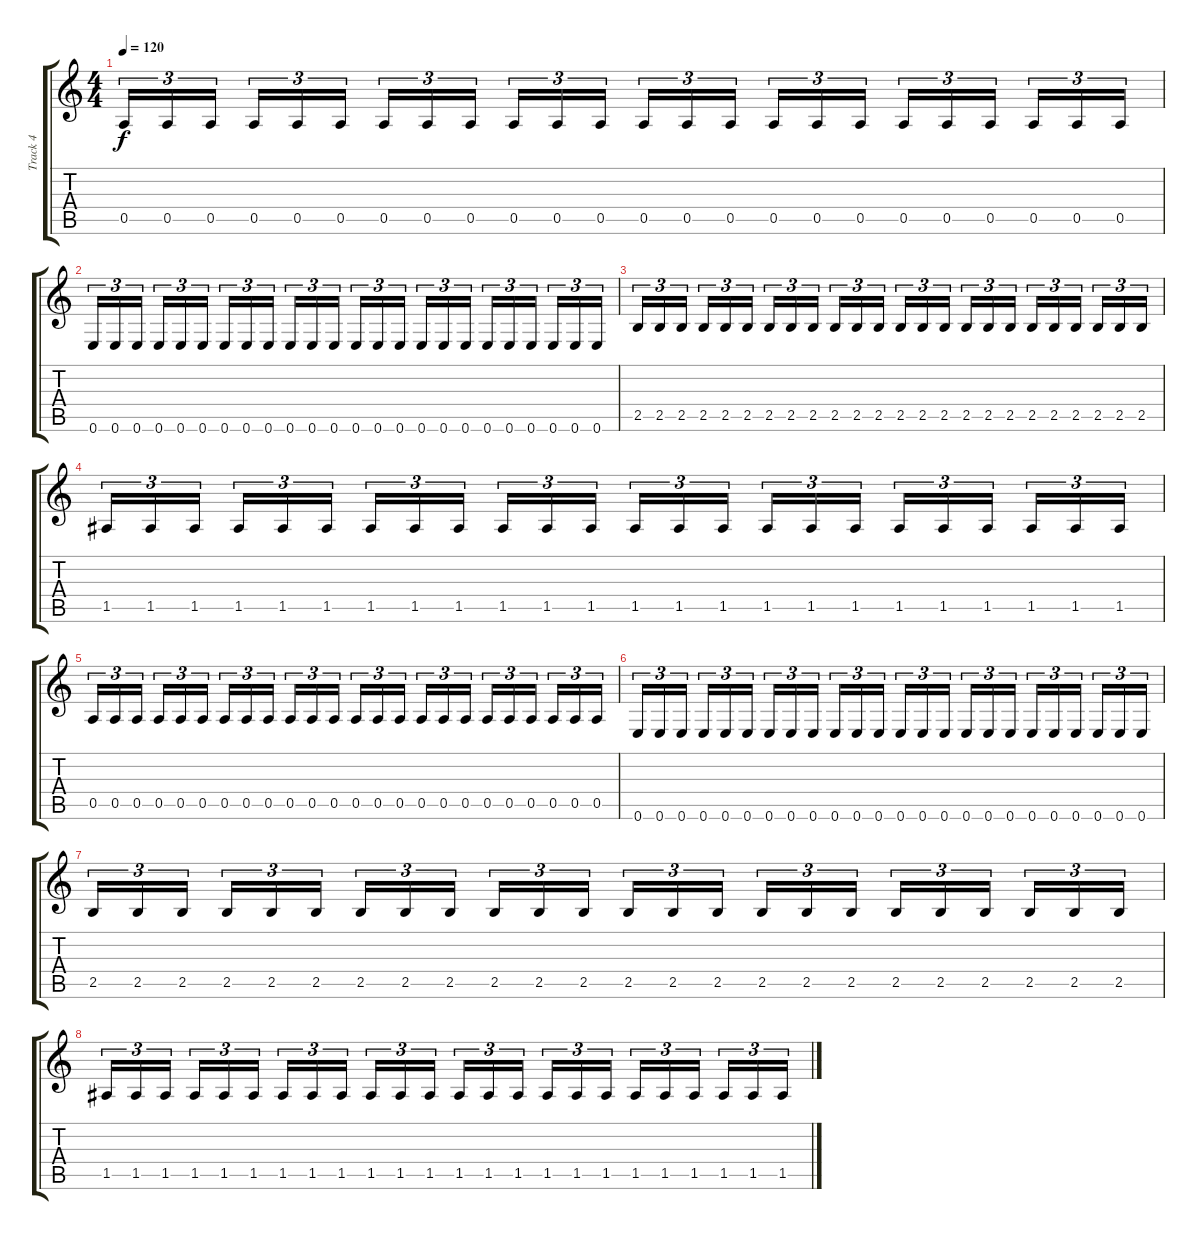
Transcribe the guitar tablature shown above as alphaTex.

\track ("Track 4" "Track 4") {instrument distortionguitar}
\staff {score tabs}
\tuning (E4 B3 G3 D3 A2 E2) {hide}
\ts (4 4)
\tempo 120
\clef g2
\ks c
0.5.16{tu (3 2) dy f} 0.5.16{tu (3 2)} 0.5.16{tu (3 2) beam splitsecondary} 0.5.16{tu (3 2)} 0.5.16{tu (3 2)} 0.5.16{tu (3 2)} 0.5.16{tu (3 2)} 0.5.16{tu (3 2)} 0.5.16{tu (3 2) beam splitsecondary} 0.5.16{tu (3 2)} 0.5.16{tu (3 2)} 0.5.16{tu (3 2)} 0.5.16{tu (3 2)} 0.5.16{tu (3 2)} 0.5.16{tu (3 2) beam splitsecondary} 0.5.16{tu (3 2)} 0.5.16{tu (3 2)} 0.5.16{tu (3 2)} 0.5.16{tu (3 2)} 0.5.16{tu (3 2)} 0.5.16{tu (3 2) beam splitsecondary} 0.5.16{tu (3 2)} 0.5.16{tu (3 2)} 0.5.16{tu (3 2)} |
0.6.16{tu (3 2)} 0.6.16{tu (3 2)} 0.6.16{tu (3 2) beam splitsecondary} 0.6.16{tu (3 2)} 0.6.16{tu (3 2)} 0.6.16{tu (3 2)} 0.6.16{tu (3 2)} 0.6.16{tu (3 2)} 0.6.16{tu (3 2) beam splitsecondary} 0.6.16{tu (3 2)} 0.6.16{tu (3 2)} 0.6.16{tu (3 2)} 0.6.16{tu (3 2)} 0.6.16{tu (3 2)} 0.6.16{tu (3 2) beam splitsecondary} 0.6.16{tu (3 2)} 0.6.16{tu (3 2)} 0.6.16{tu (3 2)} 0.6.16{tu (3 2)} 0.6.16{tu (3 2)} 0.6.16{tu (3 2) beam splitsecondary} 0.6.16{tu (3 2)} 0.6.16{tu (3 2)} 0.6.16{tu (3 2)} |
2.5.16{tu (3 2)} 2.5.16{tu (3 2)} 2.5.16{tu (3 2) beam splitsecondary} 2.5.16{tu (3 2)} 2.5.16{tu (3 2)} 2.5.16{tu (3 2)} 2.5.16{tu (3 2)} 2.5.16{tu (3 2)} 2.5.16{tu (3 2) beam splitsecondary} 2.5.16{tu (3 2)} 2.5.16{tu (3 2)} 2.5.16{tu (3 2)} 2.5.16{tu (3 2)} 2.5.16{tu (3 2)} 2.5.16{tu (3 2) beam splitsecondary} 2.5.16{tu (3 2)} 2.5.16{tu (3 2)} 2.5.16{tu (3 2)} 2.5.16{tu (3 2)} 2.5.16{tu (3 2)} 2.5.16{tu (3 2) beam splitsecondary} 2.5.16{tu (3 2)} 2.5.16{tu (3 2)} 2.5.16{tu (3 2)} |
1.5.16{tu (3 2)} 1.5.16{tu (3 2)} 1.5.16{tu (3 2) beam splitsecondary} 1.5.16{tu (3 2)} 1.5.16{tu (3 2)} 1.5.16{tu (3 2)} 1.5.16{tu (3 2)} 1.5.16{tu (3 2)} 1.5.16{tu (3 2) beam splitsecondary} 1.5.16{tu (3 2)} 1.5.16{tu (3 2)} 1.5.16{tu (3 2)} 1.5.16{tu (3 2)} 1.5.16{tu (3 2)} 1.5.16{tu (3 2) beam splitsecondary} 1.5.16{tu (3 2)} 1.5.16{tu (3 2)} 1.5.16{tu (3 2)} 1.5.16{tu (3 2)} 1.5.16{tu (3 2)} 1.5.16{tu (3 2) beam splitsecondary} 1.5.16{tu (3 2)} 1.5.16{tu (3 2)} 1.5.16{tu (3 2)} |
0.5.16{tu (3 2)} 0.5.16{tu (3 2)} 0.5.16{tu (3 2) beam splitsecondary} 0.5.16{tu (3 2)} 0.5.16{tu (3 2)} 0.5.16{tu (3 2)} 0.5.16{tu (3 2)} 0.5.16{tu (3 2)} 0.5.16{tu (3 2) beam splitsecondary} 0.5.16{tu (3 2)} 0.5.16{tu (3 2)} 0.5.16{tu (3 2)} 0.5.16{tu (3 2)} 0.5.16{tu (3 2)} 0.5.16{tu (3 2) beam splitsecondary} 0.5.16{tu (3 2)} 0.5.16{tu (3 2)} 0.5.16{tu (3 2)} 0.5.16{tu (3 2)} 0.5.16{tu (3 2)} 0.5.16{tu (3 2) beam splitsecondary} 0.5.16{tu (3 2)} 0.5.16{tu (3 2)} 0.5.16{tu (3 2)} |
0.6.16{tu (3 2)} 0.6.16{tu (3 2)} 0.6.16{tu (3 2) beam splitsecondary} 0.6.16{tu (3 2)} 0.6.16{tu (3 2)} 0.6.16{tu (3 2)} 0.6.16{tu (3 2)} 0.6.16{tu (3 2)} 0.6.16{tu (3 2) beam splitsecondary} 0.6.16{tu (3 2)} 0.6.16{tu (3 2)} 0.6.16{tu (3 2)} 0.6.16{tu (3 2)} 0.6.16{tu (3 2)} 0.6.16{tu (3 2) beam splitsecondary} 0.6.16{tu (3 2)} 0.6.16{tu (3 2)} 0.6.16{tu (3 2)} 0.6.16{tu (3 2)} 0.6.16{tu (3 2)} 0.6.16{tu (3 2) beam splitsecondary} 0.6.16{tu (3 2)} 0.6.16{tu (3 2)} 0.6.16{tu (3 2)} |
2.5.16{tu (3 2)} 2.5.16{tu (3 2)} 2.5.16{tu (3 2) beam splitsecondary} 2.5.16{tu (3 2)} 2.5.16{tu (3 2)} 2.5.16{tu (3 2)} 2.5.16{tu (3 2)} 2.5.16{tu (3 2)} 2.5.16{tu (3 2) beam splitsecondary} 2.5.16{tu (3 2)} 2.5.16{tu (3 2)} 2.5.16{tu (3 2)} 2.5.16{tu (3 2)} 2.5.16{tu (3 2)} 2.5.16{tu (3 2) beam splitsecondary} 2.5.16{tu (3 2)} 2.5.16{tu (3 2)} 2.5.16{tu (3 2)} 2.5.16{tu (3 2)} 2.5.16{tu (3 2)} 2.5.16{tu (3 2) beam splitsecondary} 2.5.16{tu (3 2)} 2.5.16{tu (3 2)} 2.5.16{tu (3 2)} |
1.5.16{tu (3 2)} 1.5.16{tu (3 2)} 1.5.16{tu (3 2) beam splitsecondary} 1.5.16{tu (3 2)} 1.5.16{tu (3 2)} 1.5.16{tu (3 2)} 1.5.16{tu (3 2)} 1.5.16{tu (3 2)} 1.5.16{tu (3 2) beam splitsecondary} 1.5.16{tu (3 2)} 1.5.16{tu (3 2)} 1.5.16{tu (3 2)} 1.5.16{tu (3 2)} 1.5.16{tu (3 2)} 1.5.16{tu (3 2) beam splitsecondary} 1.5.16{tu (3 2)} 1.5.16{tu (3 2)} 1.5.16{tu (3 2)} 1.5.16{tu (3 2)} 1.5.16{tu (3 2)} 1.5.16{tu (3 2) beam splitsecondary} 1.5.16{tu (3 2)} 1.5.16{tu (3 2)} 1.5.16{tu (3 2)}
